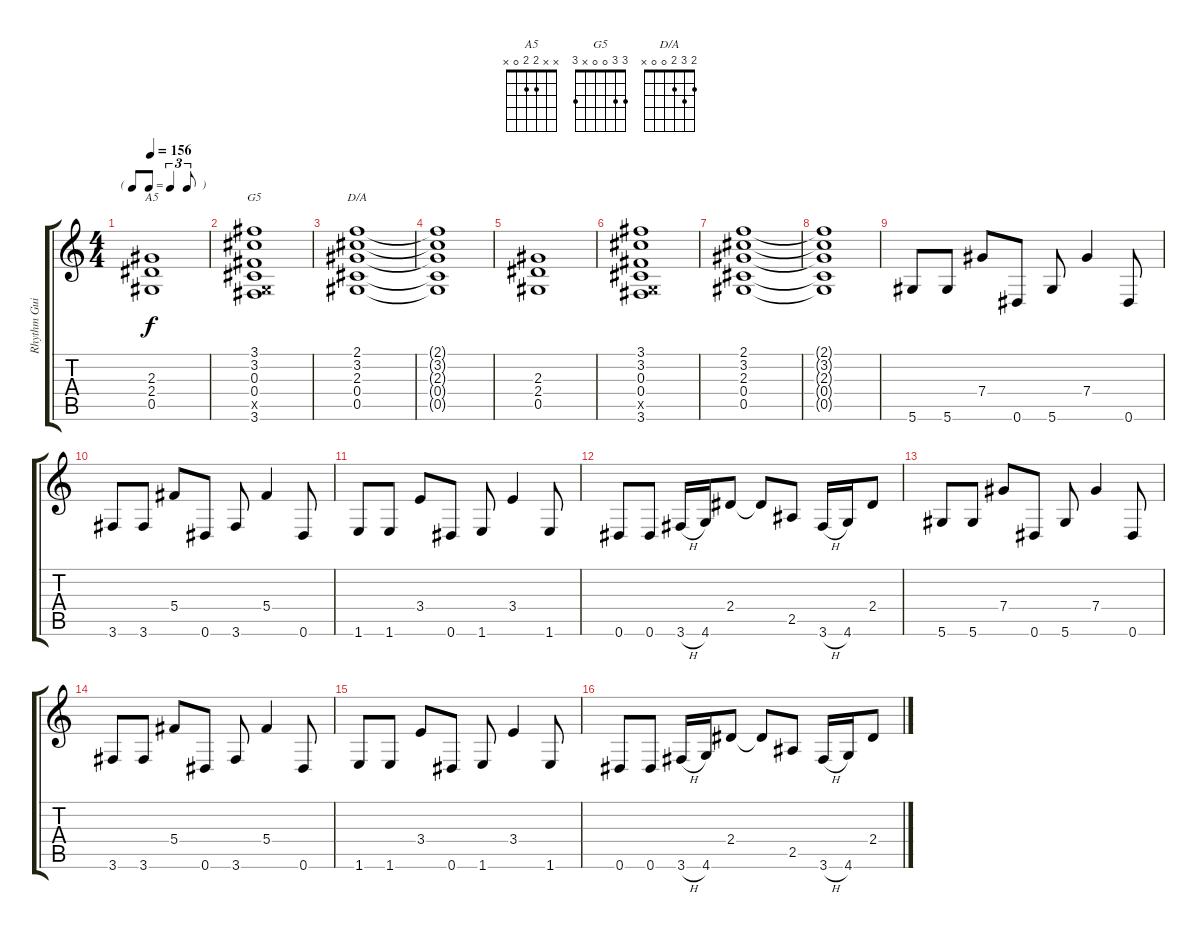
\track ("Rhythm Guitar 2" "Rhythm Gui") {instrument overdrivenguitar}
\staff {score tabs}
\tuning (Eb4 Bb3 Gb3 Db3 Ab2 Eb2) {hide}
\chord ("A5" x x 2 2 0 x)
\chord ("G5" 3 3 0 0 x 3)
\chord ("D/A" 2 3 2 0 0 x)
\ts (4 4)
\tf triplet8th
\tempo 156
\clef g2
\ks c
(2.3 2.4 0.5).1{ch "A5" dy f} |
(3.1 3.2 0.3 0.4 -1.5{x} 3.6).1{ch "G5"} |
(2.1 3.2 2.3 0.4 0.5).1{ch "D/A"} |
(2.1{t} 3.2{t} 2.3{t} 0.4{t} 0.5{t}).1 |
(2.3 2.4 0.5).1 |
(3.1 3.2 0.3 0.4 -1.5{x} 3.6).1 |
(2.1 3.2 2.3 0.4 0.5).1 |
(2.1{t} 3.2{t} 2.3{t} 0.4{t} 0.5{t}).1 |
5.6.8 5.6.8 7.4.8 0.6.8 5.6.8 7.4.4 0.6.8 |
3.6.8 3.6.8 5.4.8 0.6.8 3.6.8 5.4.4 0.6.8 |
1.6.8 1.6.8 3.4.8 0.6.8 1.6.8 3.4.4 1.6.8 |
0.6.8 0.6.8 3.6{h}.16 4.6.16 2.4.8 2.4{t}.8 2.5.8 3.6{h}.16 4.6.16 2.4.8 |
5.6.8 5.6.8 7.4.8 0.6.8 5.6.8 7.4.4 0.6.8 |
3.6.8 3.6.8 5.4.8 0.6.8 3.6.8 5.4.4 0.6.8 |
1.6.8 1.6.8 3.4.8 0.6.8 1.6.8 3.4.4 1.6.8 |
0.6.8 0.6.8 3.6{h}.16 4.6.16 2.4.8 2.4{t}.8 2.5.8 3.6{h}.16 4.6.16 2.4.8
